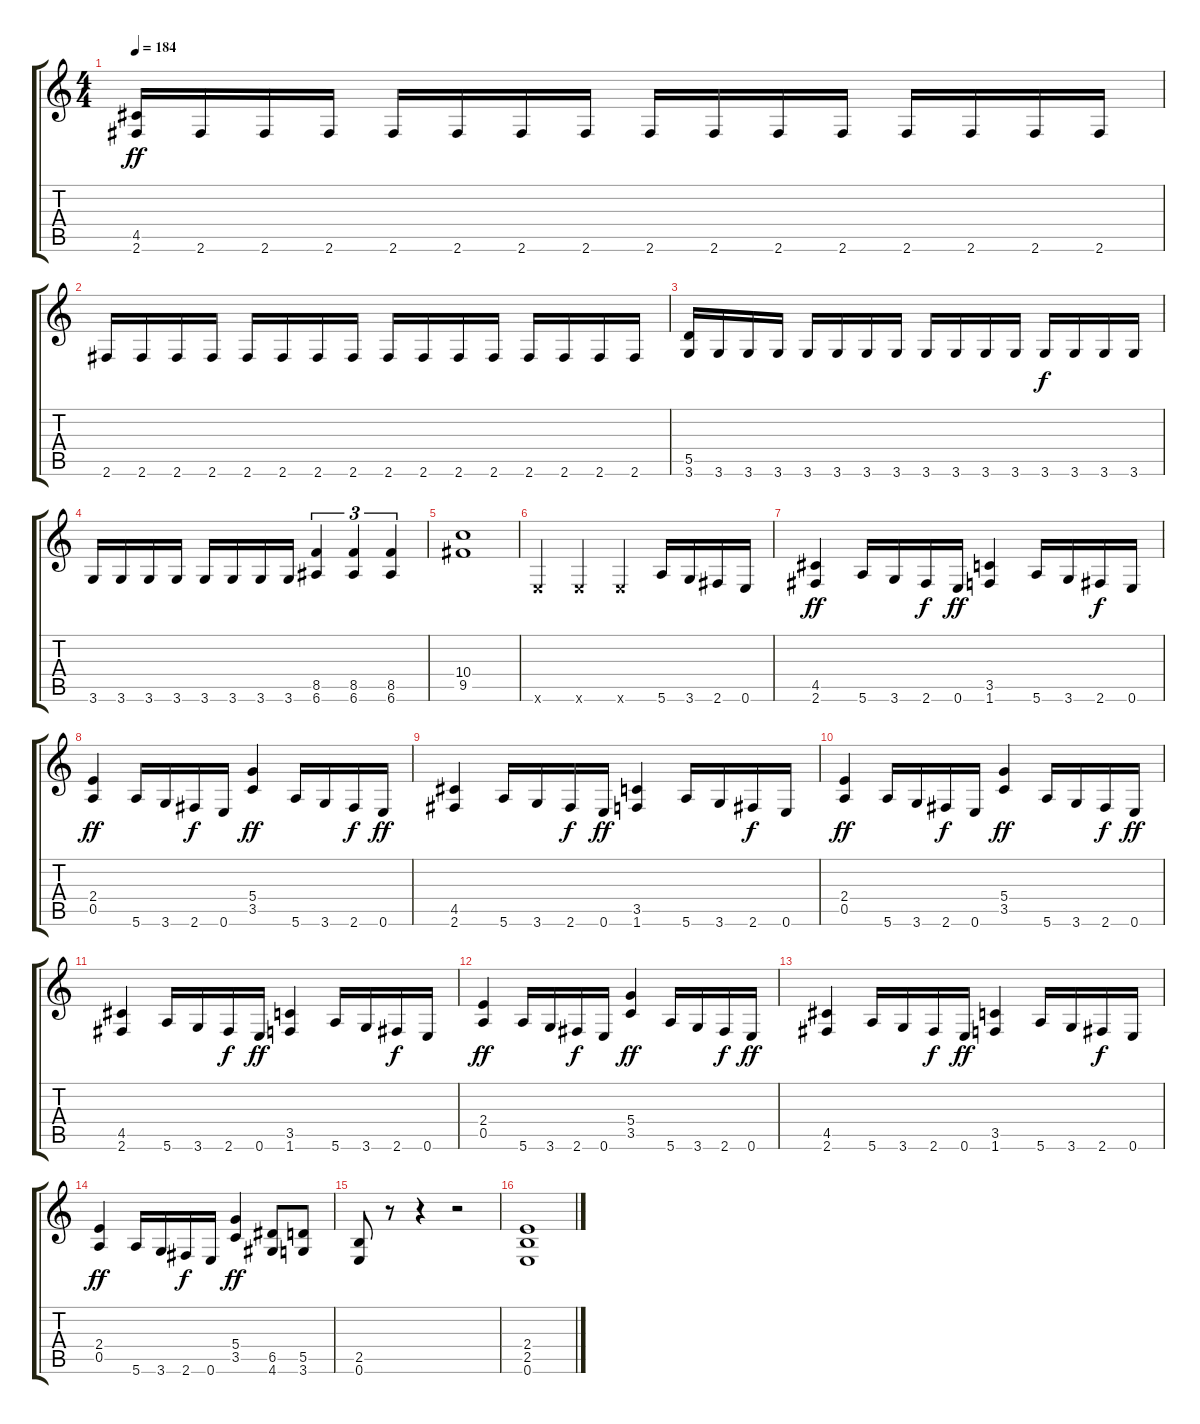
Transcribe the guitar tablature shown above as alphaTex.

\track "" {instrument distortionguitar}
\staff {score tabs}
\tuning (E4 B3 G3 D3 A2 E2) {hide}
\ts (4 4)
\tempo 184
\clef g2
\ks c
(4.5 2.6).16{dy ff} 2.6.16 2.6.16 2.6.16 2.6.16 2.6.16 2.6.16 2.6.16 2.6.16 2.6.16 2.6.16 2.6.16 2.6.16 2.6.16 2.6.16 2.6.16 |
2.6.16 2.6.16 2.6.16 2.6.16 2.6.16 2.6.16 2.6.16 2.6.16 2.6.16 2.6.16 2.6.16 2.6.16 2.6.16 2.6.16 2.6.16 2.6.16 |
(5.5 3.6).16 3.6.16 3.6.16 3.6.16 3.6.16 3.6.16 3.6.16 3.6.16 3.6.16 3.6.16 3.6.16 3.6.16 3.6.16{dy f} 3.6.16 3.6.16 3.6.16 |
3.6.16 3.6.16 3.6.16 3.6.16 3.6.16 3.6.16 3.6.16 3.6.16 (8.5 6.6).4{tu (3 2)} (8.5 6.6).4{tu (3 2)} (8.5 6.6).4{tu (3 2)} |
(10.4 9.5).1 |
0.6{x}.4 0.6{x}.4 0.6{x}.4 5.6.16 3.6.16 2.6.16 0.6.16 |
(4.5 2.6).4{dy ff} 5.6.16 3.6.16 2.6.16{dy f} 0.6.16{dy ff} (3.5 1.6).4 5.6.16 3.6.16 2.6.16{dy f} 0.6.16 |
(2.4 0.5).4{dy ff} 5.6.16 3.6.16 2.6.16{dy f} 0.6.16 (5.4 3.5).4{dy ff} 5.6.16 3.6.16 2.6.16{dy f} 0.6.16{dy ff} |
(4.5 2.6).4 5.6.16 3.6.16 2.6.16{dy f} 0.6.16{dy ff} (3.5 1.6).4 5.6.16 3.6.16 2.6.16{dy f} 0.6.16 |
(2.4 0.5).4{dy ff} 5.6.16 3.6.16 2.6.16{dy f} 0.6.16 (5.4 3.5).4{dy ff} 5.6.16 3.6.16 2.6.16{dy f} 0.6.16{dy ff} |
(4.5 2.6).4 5.6.16 3.6.16 2.6.16{dy f} 0.6.16{dy ff} (3.5 1.6).4 5.6.16 3.6.16 2.6.16{dy f} 0.6.16 |
(2.4 0.5).4{dy ff} 5.6.16 3.6.16 2.6.16{dy f} 0.6.16 (5.4 3.5).4{dy ff} 5.6.16 3.6.16 2.6.16{dy f} 0.6.16{dy ff} |
(4.5 2.6).4 5.6.16 3.6.16 2.6.16{dy f} 0.6.16{dy ff} (3.5 1.6).4 5.6.16 3.6.16 2.6.16{dy f} 0.6.16 |
(2.4 0.5).4{dy ff} 5.6.16 3.6.16 2.6.16{dy f} 0.6.16 (5.4 3.5).4{dy ff} (6.5 4.6).8 (5.5 3.6).8 |
(2.5 0.6).8 r.8 r.4 r.2 |
(2.4 2.5 0.6).1
